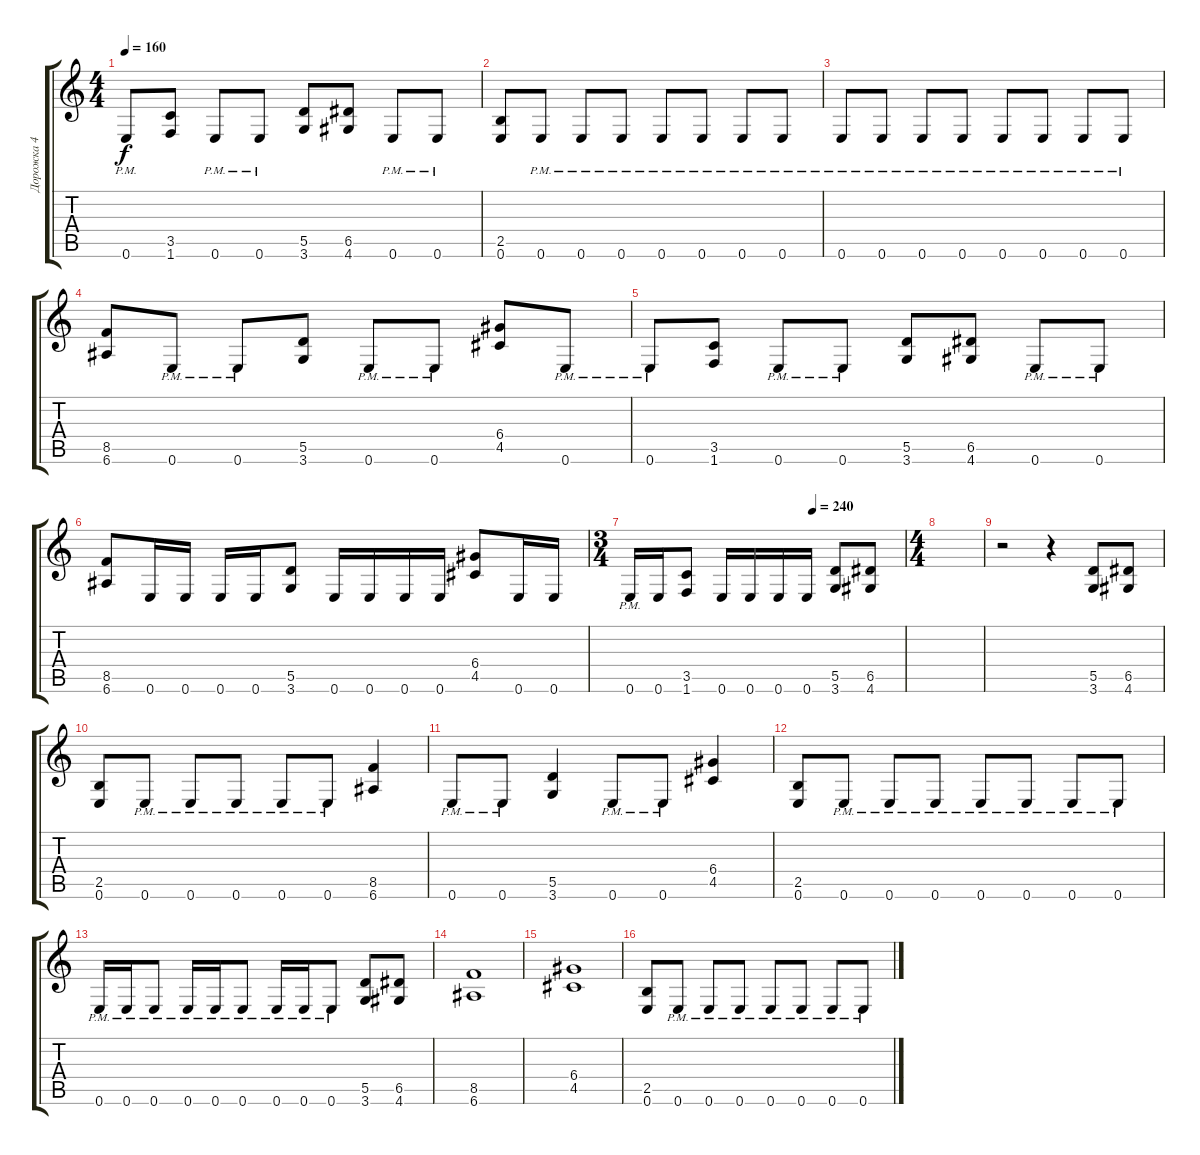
\track ("Дорожка 4" "Дорожка 4") {instrument distortionguitar}
\staff {score tabs}
\tuning (E4 B3 G3 D3 A2 E2) {hide}
\ts (4 4)
\tempo 160
\clef g2
\ks c
0.6{pm}.8{dy f} (3.5 1.6).8 0.6{pm}.8 0.6{pm}.8 (5.5 3.6).8 (6.5 4.6).8 0.6{pm}.8 0.6{pm}.8 |
(2.5 0.6).8 0.6{pm}.8 0.6{pm}.8 0.6{pm}.8 0.6{pm}.8 0.6{pm}.8 0.6{pm}.8 0.6{pm}.8 |
0.6{pm}.8 0.6{pm}.8 0.6{pm}.8 0.6{pm}.8 0.6{pm}.8 0.6{pm}.8 0.6{pm}.8 0.6{pm}.8 |
(8.5 6.6).8 0.6{pm}.8 0.6{pm}.8 (5.5 3.6).8 0.6{pm}.8 0.6{pm}.8 (6.4 4.5).8 0.6{pm}.8 |
0.6{pm}.8 (3.5 1.6).8 0.6{pm}.8 0.6{pm}.8 (5.5 3.6).8 (6.5 4.6).8 0.6{pm}.8 0.6{pm}.8 |
(8.5 6.6).8 0.6.16 0.6.16 0.6.16 0.6.16 (5.5 3.6).8 0.6.16 0.6.16 0.6.16 0.6.16 (6.4 4.5).8 0.6.16 0.6.16 |
\ts (3 4)
\tempo (233 0.6666666666666666)
\tempo (240 0.6666666666666666)
0.6{pm}.16 0.6.16 (3.5 1.6).8 0.6.16 0.6.16 0.6.16 0.6.16 (5.5 3.6).8 (6.5 4.6).8 |
\ts (4 4)
|
r.2 r.4 (5.5 3.6).8 (6.5 4.6).8 |
(2.5 0.6).8 0.6{pm}.8 0.6{pm}.8 0.6{pm}.8 0.6{pm}.8 0.6{pm}.8 (8.5 6.6).4 |
0.6{pm}.8 0.6{pm}.8 (5.5 3.6).4 0.6{pm}.8 0.6{pm}.8 (6.4 4.5).4 |
(2.5 0.6).8 0.6{pm}.8 0.6{pm}.8 0.6{pm}.8 0.6{pm}.8 0.6{pm}.8 0.6{pm}.8 0.6{pm}.8 |
0.6{pm}.16 0.6{pm}.16 0.6{pm}.8 0.6{pm}.16 0.6{pm}.16 0.6{pm}.8 0.6{pm}.16 0.6{pm}.16 0.6{pm}.8 (5.5 3.6).8 (6.5 4.6).8 |
(8.5 6.6).1 |
(6.4 4.5).1 |
(2.5 0.6).8 0.6{pm}.8 0.6{pm}.8 0.6{pm}.8 0.6{pm}.8 0.6{pm}.8 0.6{pm}.8 0.6{pm}.8
